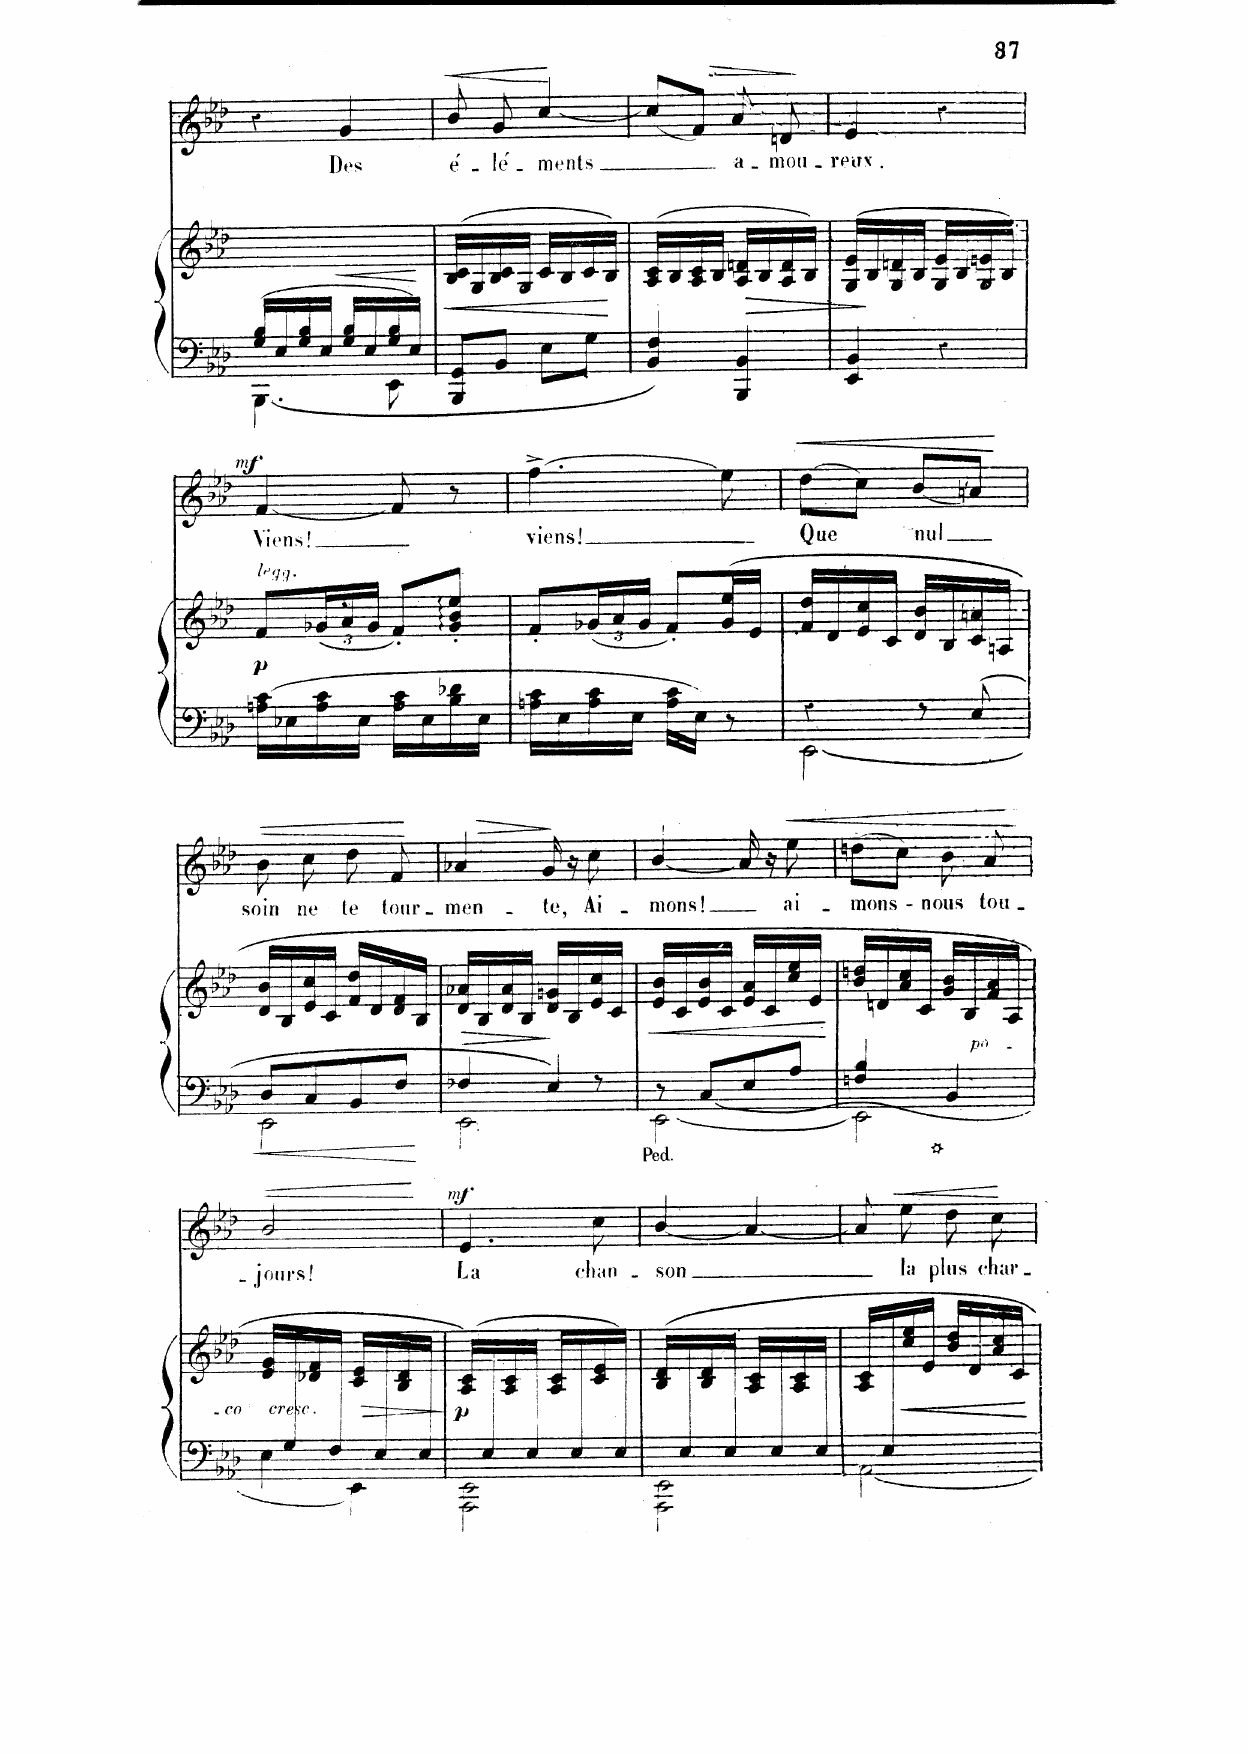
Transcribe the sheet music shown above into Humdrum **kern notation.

**kern	**kern	**dynam	**kern	**text	**dynam
*part2	*part2	*part2	*part1	*part1	*part1
*staff3	*staff2	*staff2/3	*staff1	*staff1	*staff1
*I"Piano	*	*	*I"Chant Voice	*	*
*I'Pno	*	*	*	*	*
*clefF4	*clefG2	*	*clefG2	*	*
*k[b-e-a-d-]	*k[b-e-a-d-]	*	*k[b-e-a-d-]	*	*
*M2/4	*M2/4	*	*M2/4	*	*
=114	=114	=114	=114	=114	=114
*^	*	*	*	*	*
16G/ 16B-/LL	4.BBB-\	2ryy	.	4r	.	.
16E-/	.	.	.	.	.	.
16G/ 16B-/	.	.	.	.	.	.
16E-/JJ	.	.	.	.	.	.
16G/ 16B-/LL	.	.	.	4g/	Des	.
16E-/	.	.	.	.	.	.
16G/ 16B-/	8EE-\	.	.	.	.	.
16E-/JJ	.	.	.	.	.	.
*v	*v	*	*	*	*	*
=115	=115	=115	=115	=115	=115
!	!	!LO:HP:b	!	!	!LO:HP:b
8BBB-/ 8GG/L	(>16B-/ 16c/LL	<	8b-/	é-	<
.	16G/	.	.	.	.
8BB-/J	16B-/ 16c/	.	8g/	-lé-	.
.	16G/JJ	.	.	.	.
8E-\L	16c/LL	.	[4cc/	-ments	[
.	16B-/	.	.	.	.
8G\J	16c/	.	.	.	.
.	16B-/JJ)	.	.	.	.
.	.	[	.	.	.
=116	=116	=116	=116	=116	=116
4BB-/ 4F/	(>16A-/ 16c/LL	.	(8cc/L]	.	.
.	16B-/	.	.	.	.
!	!	!	!	!	!LO:HP:b
.	16A-/ 16c/	.	8f/J)	.	>
.	16B-/JJ	.	.	.	.
!	!	!LO:HP:b	!	!	!
4BBB-/ 4BB-/	16A-/ 16dn/LL	>	8a-/	a-	.
.	16B-/	.	.	.	.
.	16A-/ 16d/	.	8dn/	-mou-	]
.	16B-/JJ)	.	.	.	.
=117	=117	=117	=117	=117	=117
4EE-/ 4BB-/	(>16G/ 16e-/LL	.	4e-/	-reux.	.
.	16B-/	]	.	.	.
.	16G/ 16dn/	.	.	.	.
.	16B-/JJ	.	.	.	.
4r	16G/ 16e-/LL	.	4r	.	.
.	16B-/	.	.	.	.
.	16G/ 16en/	.	.	.	.
.	16B-/JJ)	.	.	.	.
=118	=118	=118	=118	=118	=118
!	!LO:TX:a:i:t=legg.	!	!	!	!
!	!	!LO:DY:b	!	!	!LO:DY:a
16An\ 16c\LL	8f/L	p	[4f/	Viens!	mf
16E-X\	.	.	.	.	.
16A\ 16c\	(24g-X/L	.	.	.	.
.	24a-/	.	.	.	.
16E-\JJ	.	.	.	.	.
.	24g-/JJ	.	.	.	.
16A\ 16c\LL	8f'/L)	.	8f/]	.	.
16E-\	.	.	.	.	.
16B-\ 16d-X\	8g-/' 8b-/' 8ee-/'J	.	8r	.	.
16E-\JJ	.	.	.	.	.
=119	=119	=119	=119	=119	=119
16An\ 16c\LL	8f'/L	.	(4.ff^\	viens!	.
16E-\	.	.	.	.	.
16A\ 16c\	(24g-X/L	.	.	.	.
.	24a-/	.	.	.	.
16E-\JJ	.	.	.	.	.
.	24g-/JJ	.	.	.	.
16A\ 16c\LL	8f'/L)	.	.	.	.
16E-\JJ	.	.	.	.	.
8r	(16g-/ 16ee-/L	.	8ee-\)	.	.
.	16e-/JJ	.	.	.	.
=120	=120	=120	=120	=120	=120
*^	*	*	*	*	*
!	!	!	!	!	!	!LO:HP:b
4r	[2EE-\	16f/ 16dd-/LL	.	(8dd-\L	Que	<
.	.	16d-/	.	.	.	.
.	.	16e-/ 16cc/	.	8cc\J)	.	.
.	.	16c/JJ	.	.	.	.
8r	.	16d-/ 16b-/LL	.	(8b-/L	nul	.
.	.	16B-/	.	.	.	.
8E-/	.	16c/ 16an/	.	8an/J)	.	.
.	.	16An/JJ	.	.	.	.
=121	=121	=121	=121	=121	=121	=121
8D-/L	2EE-\]	16d-/ 16b-/LL	.	8b-\	soin	.
.	.	16B-/	.	.	.	.
8C/	.	16e-/ 16cc/	.	8cc\	ne	.
.	.	16c/JJ	.	.	.	.
8BB-/	.	16f/ 16dd-/LL	.	8dd-\	te	.
.	.	16d-/	.	.	.	.
8F/J	.	16d-/ 16f/	.	8f/	tour-	.
.	.	16B-/JJ	.	.	.	.
*v	*v	*	*	*	*	*
.	.	.	.	.	[
=122	=122	=122	=122	=122	=122
*^	*	*	*	*	*
!	!	!	!LO:HP:b	!	!	!LO:HP:b
4F-X/	2EE-\	16d-/ 16a-X/LL	>	4a-X/	-men-	>
.	.	16B-/	.	.	.	.
.	.	16d-/ 16a-/	.	.	.	.
.	.	16B-/JJ	.	.	.	.
8E-/	.	16d-/ 16gn/LL	]	16g/	-te,	]
.	.	16B-/	.	16r	.	.
8r	.	16e-/ 16cc/	.	8cc\	Ai-	.
.	.	16c/JJ	.	.	.	.
=123	=123	=123	=123	=123	=123	=123
!	!	!	!LO:HP:b	!	!	!
8r	[2EE-\	16e-/ 16b-/LL	<	(4b-/	-mons!	.
.	.	16c/	.	.	.	.
8C/L	.	16e-/ 16b-/	.	.	.	.
.	.	16c/JJ	.	.	.	.
8E-/	.	16e-/ 16a-/LL	.	16a-/)	.	.
.	.	16c/	.	16r	.	.
!	!	!	!	!	!	!LO:HP:b
8A-/J	.	16cc/ 16ee-/	.	8ee-\	ai-	<
.	.	16e-/JJ	.	.	.	.
*v	*v	*	*	*	*	*
.	.	[	.	.	.
=124	=124	=124	=124	=124	=124
*^	*	*	*	*	*
4Fn/ 4B-/	2EE-\]	16b-/ 16ddn/LL	.	(8ddn\L	-mons-	.
.	.	16dn/	.	.	.	.
.	.	16a-/ 16cc/	.	8cc\J)	.	.
.	.	16c/JJ	.	.	.	.
!	!	!LO:TX:b:i:t=poco cresc.	!	!	!	!
4BB-/	.	16g/ 16b-/LL	.	8b-\	-nous	.
.	.	16B-/	.	.	.	.
.	.	16f/ 16a-/	.	8a-/	tou-	.
.	.	16A-/JJ	.	.	.	.
=125	=125	=125	=125	=125	=125	=125
16ryy	4E-\	16e-/ 16g/LL	.	2b-/	-- jours!	.
16G/	.	16ryy	.	.	.	.
16ryy	.	16d-X/ 16f/	.	.	.	.
16F/JJ	.	16ryy	.	.	.	.
!	!	!	!LO:HP:b	!	!	!
16ryy	4EE-\	16c/ 16e-/LL	>	.	.	.
16E-/	.	16ryy	.	.	.	.
16ryy	.	16B-/ 16d-/	.	.	.	.
16E-/JJ	.	16ryy	.	.	.	.
*v	*v	*	*	*	*	*
.	.	]	.	.	[
=126	=126	=126	=126	=126	=126
*^	*	*	*	*	*
!	!	!	!LO:DY:b	!	!	!LO:DY:a
16ryy	2AAA-\ 2EE-\	(16A-/ 16c/LL)	p	4.e-/	La	mf
16E-/	.	16ryy	.	.	.	.
16ryy	.	16A-/ 16c/	.	.	.	.
16E-/JJ	.	16ryy	.	.	.	.
16ryy	.	16A-/ 16c/LL	.	.	.	.
16E-/	.	16ryy	.	.	.	.
16ryy	.	16c/ 16e-/	.	8cc\	chan-	.
16E-/JJ)	.	16ryy	.	.	.	.
=127	=127	=127	=127	=127	=127	=127
16ryy	2AAA-\ 2EE-\	16B-/ 16d-/LL	.	(4b-/	-son	.
16E-/	.	16ryy	.	.	.	.
16ryy	.	16B-/ 16d-/	.	.	.	.
16E-/JJ	.	16ryy	.	.	.	.
16ryy	.	16A-/ 16c/LL	.	[4a-/)	.	.
16E-/	.	16ryy	.	.	.	.
16ryy	.	16A-/ 16c/	.	.	.	.
16E-/JJ	.	16ryy	.	.	.	.
=128	=128	=128	=128	=128	=128	=128
16ryy	[2AA-\	16A-/ 16c/LL	.	8a-/]	.	.
16E-/	.	16ryy	.	.	.	.
!	!	!	!LO:HP:b	!	!	!LO:HP:b
4.ryy	.	16cc/ 16ee-/	<	8ee-\	la	<
.	.	16e-/JJ	.	.	.	.
.	.	16b-/ 16dd-/LL	.	8dd-\	plus	.
.	.	16d-/	.	.	.	.
.	.	16a-/ 16cc/	.	8cc\	char-	[
.	.	16c/JJ	.	.	.	.
*v	*v	*	*	*	*	*
.	.	[	.	.	.
=	=	=	=	=	=
*-	*-	*-	*-	*-	*-
